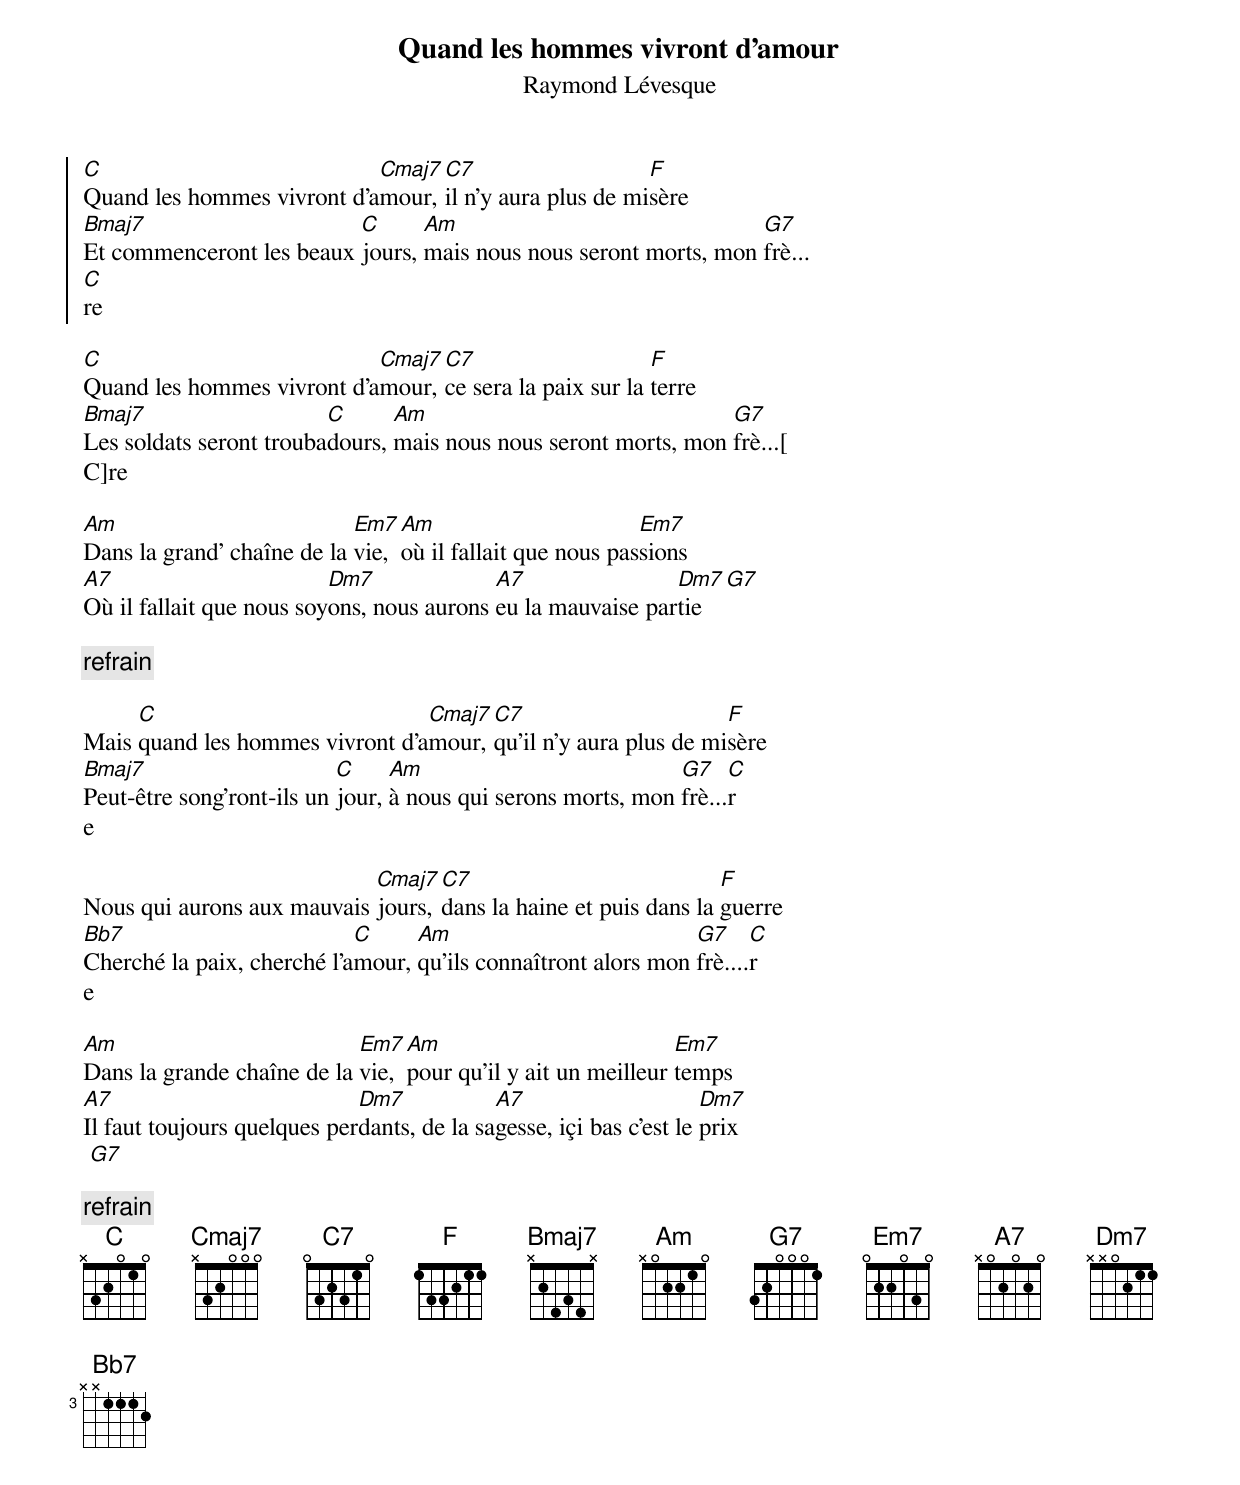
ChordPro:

{title:Quand les hommes vivront d'amour}
{st:Raymond Lévesque}
{soc}
[C]Quand les hommes vivront d'a[Cmaj7]mour, [C7]il n'y aura plus de mi[F]sère
[Bmaj7]Et commenceront les beaux [C]jours, [Am]mais nous nous seront morts, mon [G7]frè...
[C]re
{eoc}

[C]Quand les hommes vivront d'a[Cmaj7]mour, [C7]ce sera la paix sur la [F]terre
[Bmaj7]Les soldats seront trouba[C]dours, [Am]mais nous nous seront morts, mon [G7]frè...[
C]re

[Am]Dans la grand' chaîne de la [Em7]vie, [Am]où il fallait que nous pas[Em7]sions
[A7]Où il fallait que nous soy[Dm7]ons, nous aurons [A7]eu la mauvaise par[Dm7]tie [G7]

{comment: refrain}

Mais [C]quand les hommes vivront d'a[Cmaj7]mour, [C7]qu'il n'y aura plus de mi[F]sère
[Bmaj7]Peut-être song'ront-ils un [C]jour, [Am]à nous qui serons morts, mon [G7]frè...[C]r
e

Nous qui aurons aux mauvais [Cmaj7]jours, [C7]dans la haine et puis dans la [F]guerre
[Bb7]Cherché la paix, cherché l'a[C]mour, [Am]qu'ils connaîtront alors mon [G7]frè....[C]r
e

[Am]Dans la grande chaîne de la [Em7]vie, [Am]pour qu'il y ait un meilleur [Em7]temps
[A7]Il faut toujours quelques per[Dm7]dants, de la sa[A7]gesse, içi bas c'est le [Dm7]prix
 [G7]

{comment: refrain}
